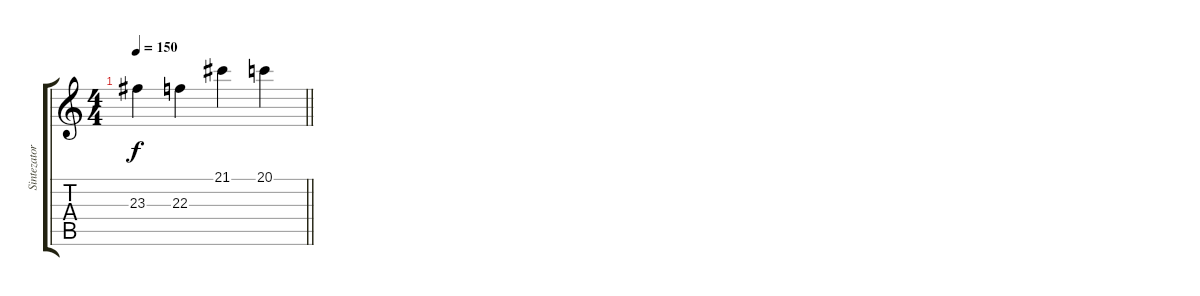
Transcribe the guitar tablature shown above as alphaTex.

\track ("Sintezator" "Sintezator") {instrument acousticgrandpiano}
\staff {score tabs}
\tuning (E4 B3 G3 D3 A2 E2) {hide}
\ts (4 4)
\tempo 150
\clef g2
\barLineRight lightlight
\ks c
23.3.4{dy f} 22.3.4 21.1.4 20.1.4
